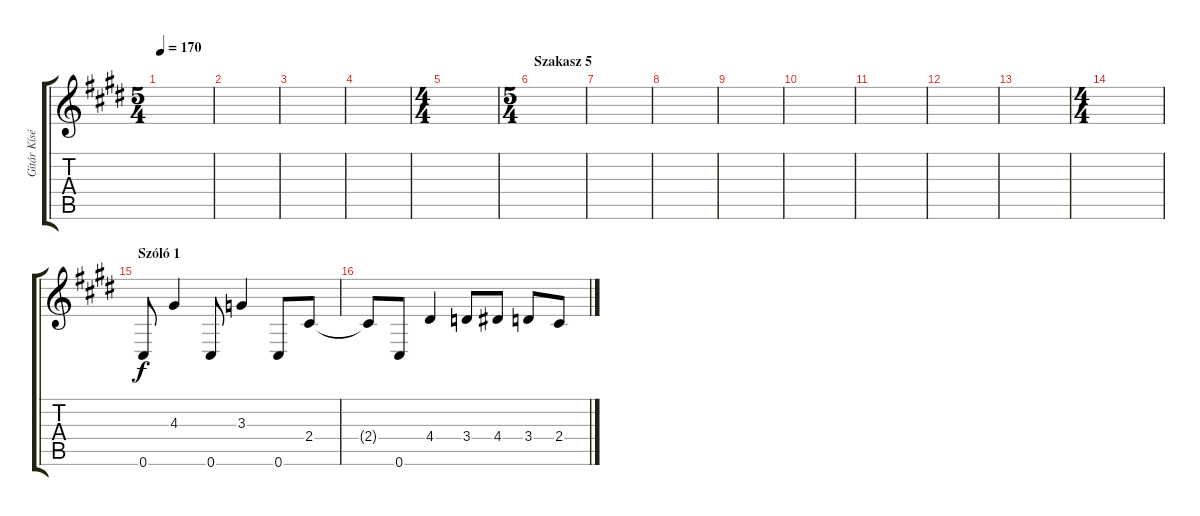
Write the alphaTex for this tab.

\track ("Gitár Kíséret 1" "Gitár Kísé") {instrument distortionguitar}
\staff {score tabs}
\tuning (Db4 Ab3 E3 B2 Gb2 Db2) {hide}
\ts (5 4)
\tempo 170
\clef g2
\ks c#minor
|
|
|
|
\ts (4 4)
|
\ts (5 4)
\section ("" "Szakasz 5")
|
|
|
|
|
|
|
|
\ts (4 4)
|
\section ("" "Szóló 1")
0.6.8 4.3.4 0.6.8 3.3.4 0.6.8 2.4.8 |
2.4{t}.8 0.6.8 4.4.4 3.4.8 4.4.8 3.4.8 2.4.8
